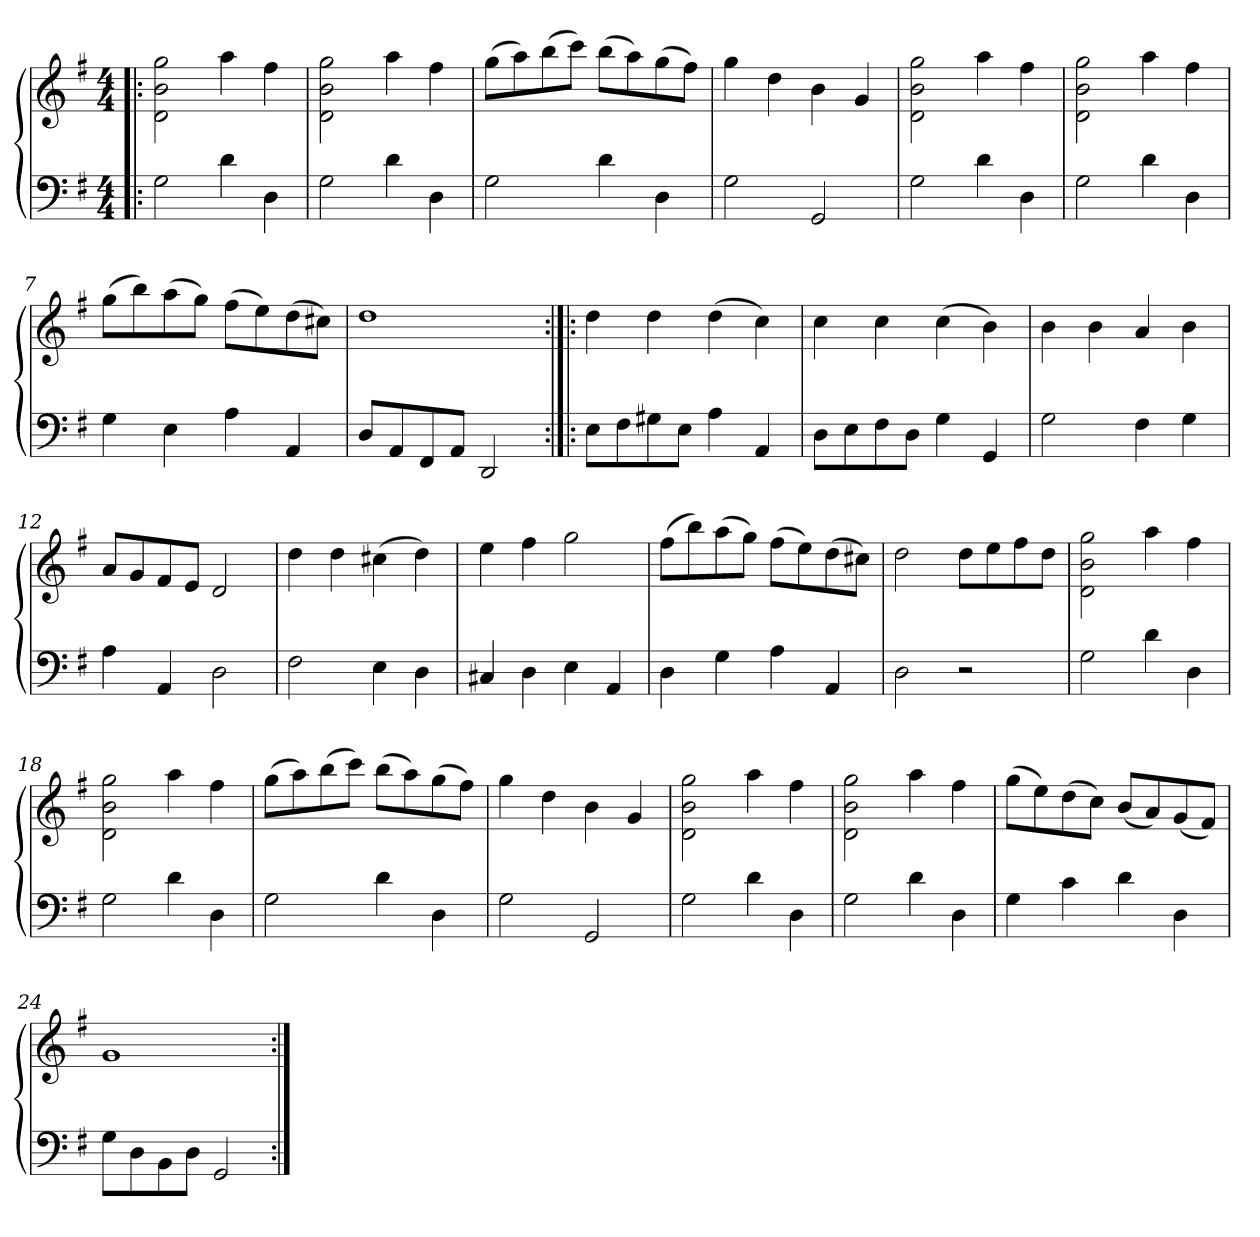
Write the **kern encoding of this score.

**kern	**kern
*part2	*part1
*staff2	*staff1
*clefF4	*clefG2
*k[f#]	*k[f#]
*G:	*G:
*M4/4	*M4/4
=1!|:	=1!|:
2G\	2d\ 2b\ 2gg\
4d\	4aa\
4D\	4ff#\
=2	=2
2G\	2d\ 2b\ 2gg\
4d\	4aa\
4D\	4ff#\
=3	=3
2G\	(>8gg\L
.	8aa\)
.	(>8bb\
.	8ccc\J)
4d\	(>8bb\L
.	8aa\)
4D\	(>8gg\
.	8ff#\J)
=4	=4
2G\	4gg\
.	4dd\
2GG/	4b\
.	4g/
=5	=5
2G\	2d\ 2b\ 2gg\
4d\	4aa\
4D\	4ff#\
=6	=6
2G\	2d\ 2b\ 2gg\
4d\	4aa\
4D\	4ff#\
=7	=7
4G\	(>8gg\L
.	8bb\)
4E\	(>8aa\
.	8gg\J)
4A\	(>8ff#\L
.	8ee\)
4AA/	(>8dd\
.	8cc#X\J)
!!LO:LB:g=z
=8	=8
8D/L	1dd
8AA/	.
8FF#/	.
8AA/J	.
2DD/	.
=9:|!|:	=9:|!|:
8E\L	4dd\
8F#\	.
8G#X\	4dd\
8E\J	.
4A\	(>4dd\
4AA/	4cc\)
=10	=10
8D\L	4cc\
8E\	.
8F#\	4cc\
8D\J	.
4G\	(>4cc\
4GG/	4b\)
=11	=11
2G\	4b\
.	4b\
4F#\	4a/
4G\	4b\
=12	=12
4A\	8a/L
.	8g/
4AA/	8f#/
.	8e/J
2D\	2d/
=13	=13
2F#\	4dd\
.	4dd\
4E\	(>4cc#X\
4D\	4dd\)
=14	=14
4C#X/	4ee\
4D\	4ff#\
4E\	2gg\
4AA/	.
!!LO:LB:g=z
=15	=15
4D\	(>8ff#\L
.	8bb\)
4G\	(>8aa\
.	8gg\J)
4A\	(>8ff#\L
.	8ee\)
4AA/	(>8dd\
.	8cc#X\J)
=16	=16
2D\	2dd\
2r	8dd\L
.	8ee\
.	8ff#\
.	8dd\J
=17	=17
2G\	2d\ 2b\ 2gg\
4d\	4aa\
4D\	4ff#\
=18	=18
2G\	2d\ 2b\ 2gg\
4d\	4aa\
4D\	4ff#\
=19	=19
2G\	(>8gg\L
.	8aa\)
.	(>8bb\
.	8ccc\J)
4d\	(>8bb\L
.	8aa\)
4D\	(>8gg\
.	8ff#\J)
=20	=20
2G\	4gg\
.	4dd\
2GG/	4b\
.	4g/
=21	=21
2G\	2d\ 2b\ 2gg\
4d\	4aa\
4D\	4ff#\
=22	=22
2G\	2d\ 2b\ 2gg\
4d\	4aa\
4D\	4ff#\
!!LO:LB:g=z
=23	=23
4G\	(>8gg\L
.	8ee\)
4c\	(>8dd\
.	8cc\J)
4d\	(<8b/L
.	8a/)
4D\	(<8g/
.	8f#/J)
=24	=24
8G\L	1g
8D\	.
8BB\	.
8D\J	.
2GG/	.
=:|!	=:|!
*-	*-
